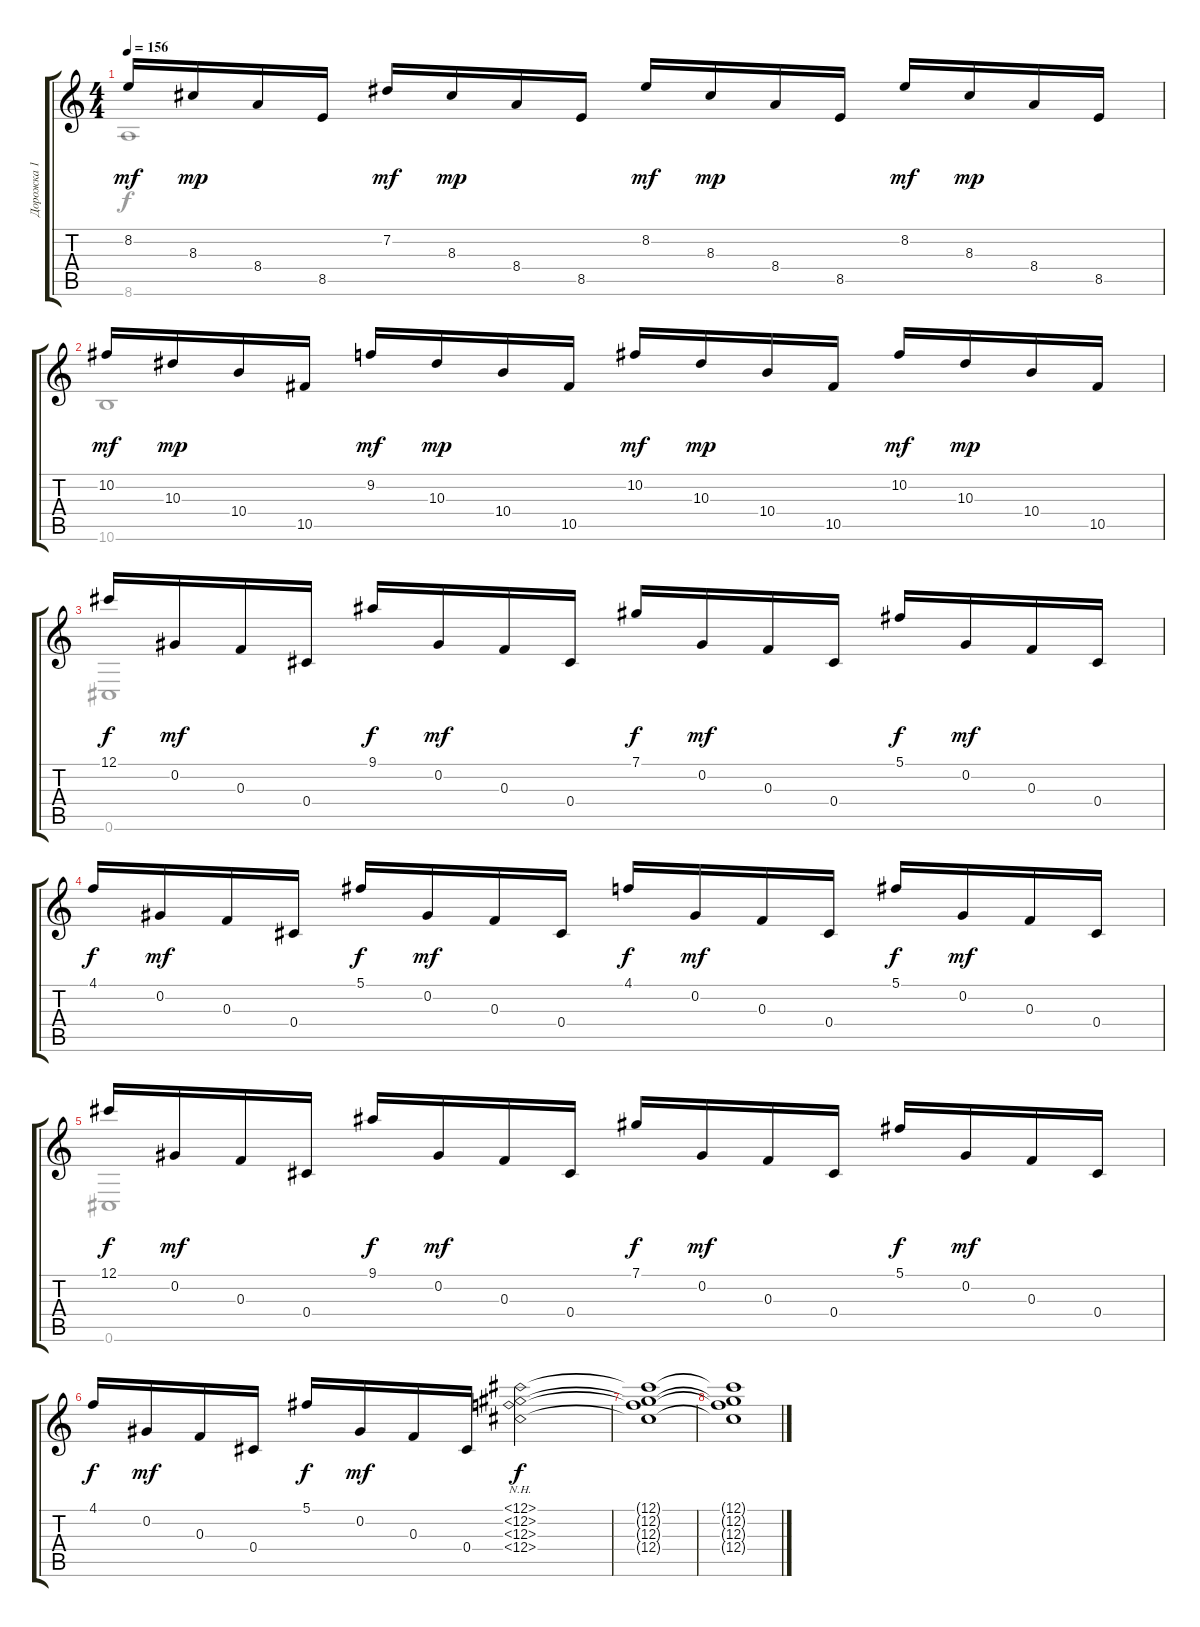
\track ("Дорожка 1" "Дорожка 1") {instrument acousticguitarsteel}
\staff {score tabs}
\tuning (Db4 Ab3 F3 Db3 Ab2 Db2) {hide}
\voice
\ts (4 4)
\tempo 156
\clef g2
\ks c
8.2.16{dy mf} 8.3.16{dy mp} 8.4.16 8.5.16 7.2.16{dy mf} 8.3.16{dy mp} 8.4.16 8.5.16 8.2.16{dy mf} 8.3.16{dy mp} 8.4.16 8.5.16 8.2.16{dy mf} 8.3.16{dy mp} 8.4.16 8.5.16 |
10.2.16{dy mf} 10.3.16{dy mp} 10.4.16 10.5.16 9.2.16{dy mf} 10.3.16{dy mp} 10.4.16 10.5.16 10.2.16{dy mf} 10.3.16{dy mp} 10.4.16 10.5.16 10.2.16{dy mf} 10.3.16{dy mp} 10.4.16 10.5.16 |
12.1.16{dy f} 0.2.16{dy mf} 0.3.16 0.4.16 9.1.16{dy f} 0.2.16{dy mf} 0.3.16 0.4.16 7.1.16{dy f} 0.2.16{dy mf} 0.3.16 0.4.16 5.1.16{dy f} 0.2.16{dy mf} 0.3.16 0.4.16 |
4.1.16{dy f} 0.2.16{dy mf} 0.3.16 0.4.16 5.1.16{dy f} 0.2.16{dy mf} 0.3.16 0.4.16 4.1.16{dy f} 0.2.16{dy mf} 0.3.16 0.4.16 5.1.16{dy f} 0.2.16{dy mf} 0.3.16 0.4.16 |
12.1.16{dy f} 0.2.16{dy mf} 0.3.16 0.4.16 9.1.16{dy f} 0.2.16{dy mf} 0.3.16 0.4.16 7.1.16{dy f} 0.2.16{dy mf} 0.3.16 0.4.16 5.1.16{dy f} 0.2.16{dy mf} 0.3.16 0.4.16 |
4.1.16{dy f} 0.2.16{dy mf} 0.3.16 0.4.16 5.1.16{dy f} 0.2.16{dy mf} 0.3.16 0.4.16 (12.1{nh} 12.2{nh} 12.3{nh} 12.4{nh}).2{dy f} |
(12.1{t} 12.2{t} 12.3{t} 12.4{t}).1 |
(12.1{t} 12.2{t} 12.3{t} 12.4{t}).1
\voice
\clef g2
\ottava regular
\simile none
\ks c
8.6.1{dy f} |
10.6.1 |
0.6.1 |
|
0.6.1 |
|
|
